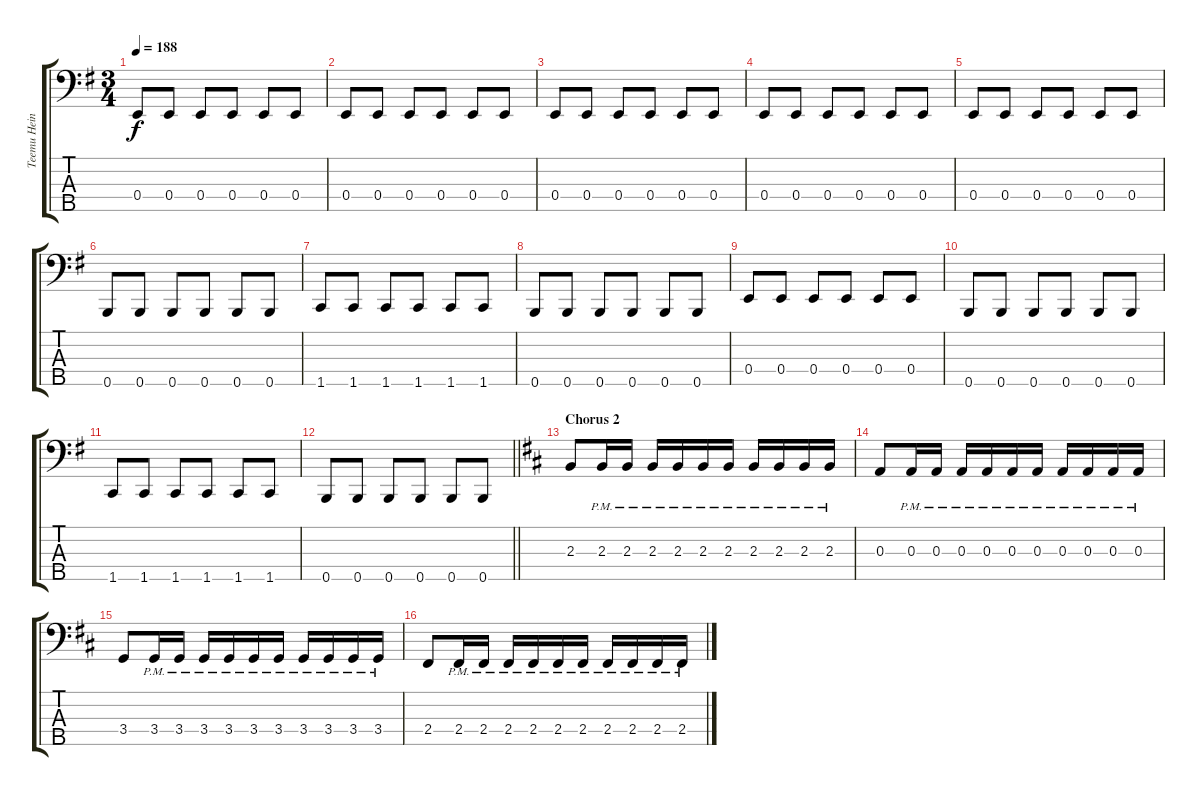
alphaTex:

\track ("Teemu Heinola (bass)" "Teemu Hein") {instrument electricbasspick}
\staff {score tabs}
\tuning (G2 D2 A1 E1 B0) {hide}
\ts (3 4)
\tempo 188
\clef f4
\ks eminor
0.4.8{dy f} 0.4.8 0.4.8 0.4.8 0.4.8 0.4.8 |
0.4.8 0.4.8 0.4.8 0.4.8 0.4.8 0.4.8 |
0.4.8 0.4.8 0.4.8 0.4.8 0.4.8 0.4.8 |
0.4.8 0.4.8 0.4.8 0.4.8 0.4.8 0.4.8 |
0.4.8 0.4.8 0.4.8 0.4.8 0.4.8 0.4.8 |
0.5.8 0.5.8 0.5.8 0.5.8 0.5.8 0.5.8 |
1.5.8 1.5.8 1.5.8 1.5.8 1.5.8 1.5.8 |
0.5.8 0.5.8 0.5.8 0.5.8 0.5.8 0.5.8 |
0.4.8 0.4.8 0.4.8 0.4.8 0.4.8 0.4.8 |
0.5.8 0.5.8 0.5.8 0.5.8 0.5.8 0.5.8 |
1.5.8 1.5.8 1.5.8 1.5.8 1.5.8 1.5.8 |
\barLineRight lightlight
0.5.8 0.5.8 0.5.8 0.5.8 0.5.8 0.5.8 |
\section ("" "Chorus 2")
\ks bminor
2.3.8 2.3{pm}.16 2.3{pm}.16 2.3{pm}.16 2.3{pm}.16 2.3{pm}.16 2.3{pm}.16 2.3{pm}.16 2.3{pm}.16 2.3{pm}.16 2.3{pm}.16 |
0.3.8 0.3{pm}.16 0.3{pm}.16 0.3{pm}.16 0.3{pm}.16 0.3{pm}.16 0.3{pm}.16 0.3{pm}.16 0.3{pm}.16 0.3{pm}.16 0.3{pm}.16 |
3.4.8 3.4{pm}.16 3.4{pm}.16 3.4{pm}.16 3.4{pm}.16 3.4{pm}.16 3.4{pm}.16 3.4{pm}.16 3.4{pm}.16 3.4{pm}.16 3.4{pm}.16 |
2.4.8 2.4{pm}.16 2.4{pm}.16 2.4{pm}.16 2.4{pm}.16 2.4{pm}.16 2.4{pm}.16 2.4{pm}.16 2.4{pm}.16 2.4{pm}.16 2.4{pm}.16
